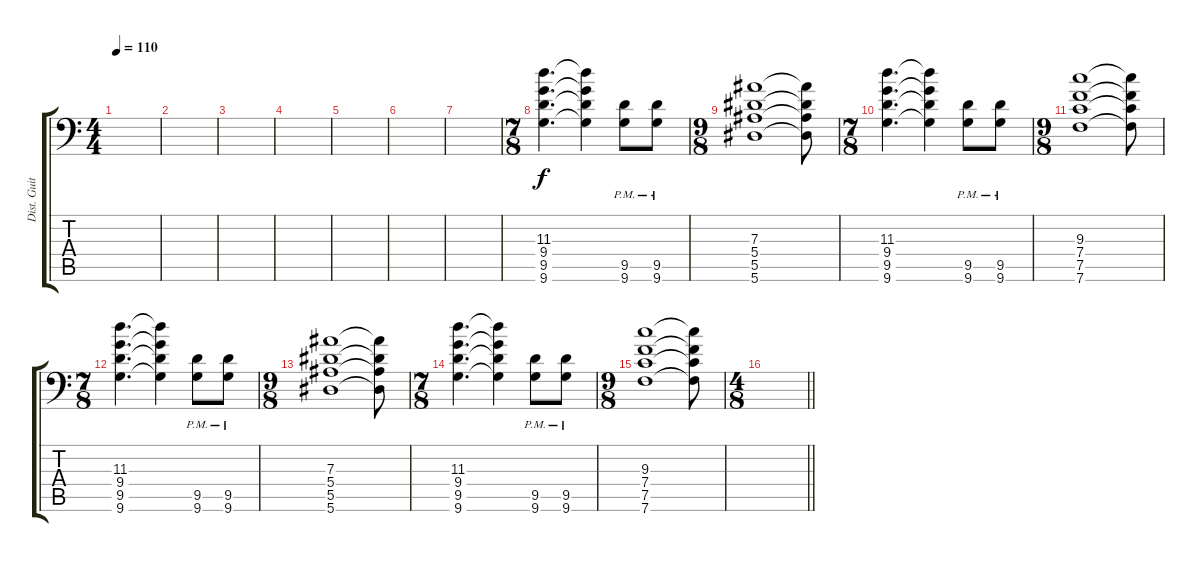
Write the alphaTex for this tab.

\track ("Dist. Guitar Rythm 2" "Dist. Guit") {instrument distortionguitar}
\staff {score tabs}
\tuning (C4 G3 Eb3 Bb2 F2 Bb1) {hide}
\ts (4 4)
\tempo 110
\clef f4
\ks c
|
|
|
|
|
|
|
\ts (7 8)
(11.3 9.4 9.5 9.6).4{d volume 9} (11.3{t} 9.4{t} 9.5{t} 9.6{t}).4{beam merge} (9.5{pm} 9.6{pm}).8 (9.5{pm} 9.6{pm}).8 |
\ts (9 8)
(7.3 5.4 5.5 5.6).1 (7.3{t} 5.4{t} 5.5{t} 5.6{t}).8 |
\ts (7 8)
(11.3 9.4 9.5 9.6).4{d} (11.3{t} 9.4{t} 9.5{t} 9.6{t}).4 (9.5{pm} 9.6{pm}).8 (9.5{pm} 9.6{pm}).8 |
\ts (9 8)
(9.3 7.4 7.5 7.6).1 (9.3{t} 7.4{t} 7.5{t} 7.6{t}).8 |
\ts (7 8)
(11.3 9.4 9.5 9.6).4{d} (11.3{t} 9.4{t} 9.5{t} 9.6{t}).4{beam merge} (9.5{pm} 9.6{pm}).8 (9.5{pm} 9.6{pm}).8 |
\ts (9 8)
(7.3 5.4 5.5 5.6).1 (7.3{t} 5.4{t} 5.5{t} 5.6{t}).8 |
\ts (7 8)
(11.3 9.4 9.5 9.6).4{d} (11.3{t} 9.4{t} 9.5{t} 9.6{t}).4 (9.5{pm} 9.6{pm}).8 (9.5{pm} 9.6{pm}).8 |
\ts (9 8)
(9.3 7.4 7.5 7.6).1 (9.3{t} 7.4{t} 7.5{t} 7.6{t}).8 |
\ts (4 8)
\barLineRight lightlight
